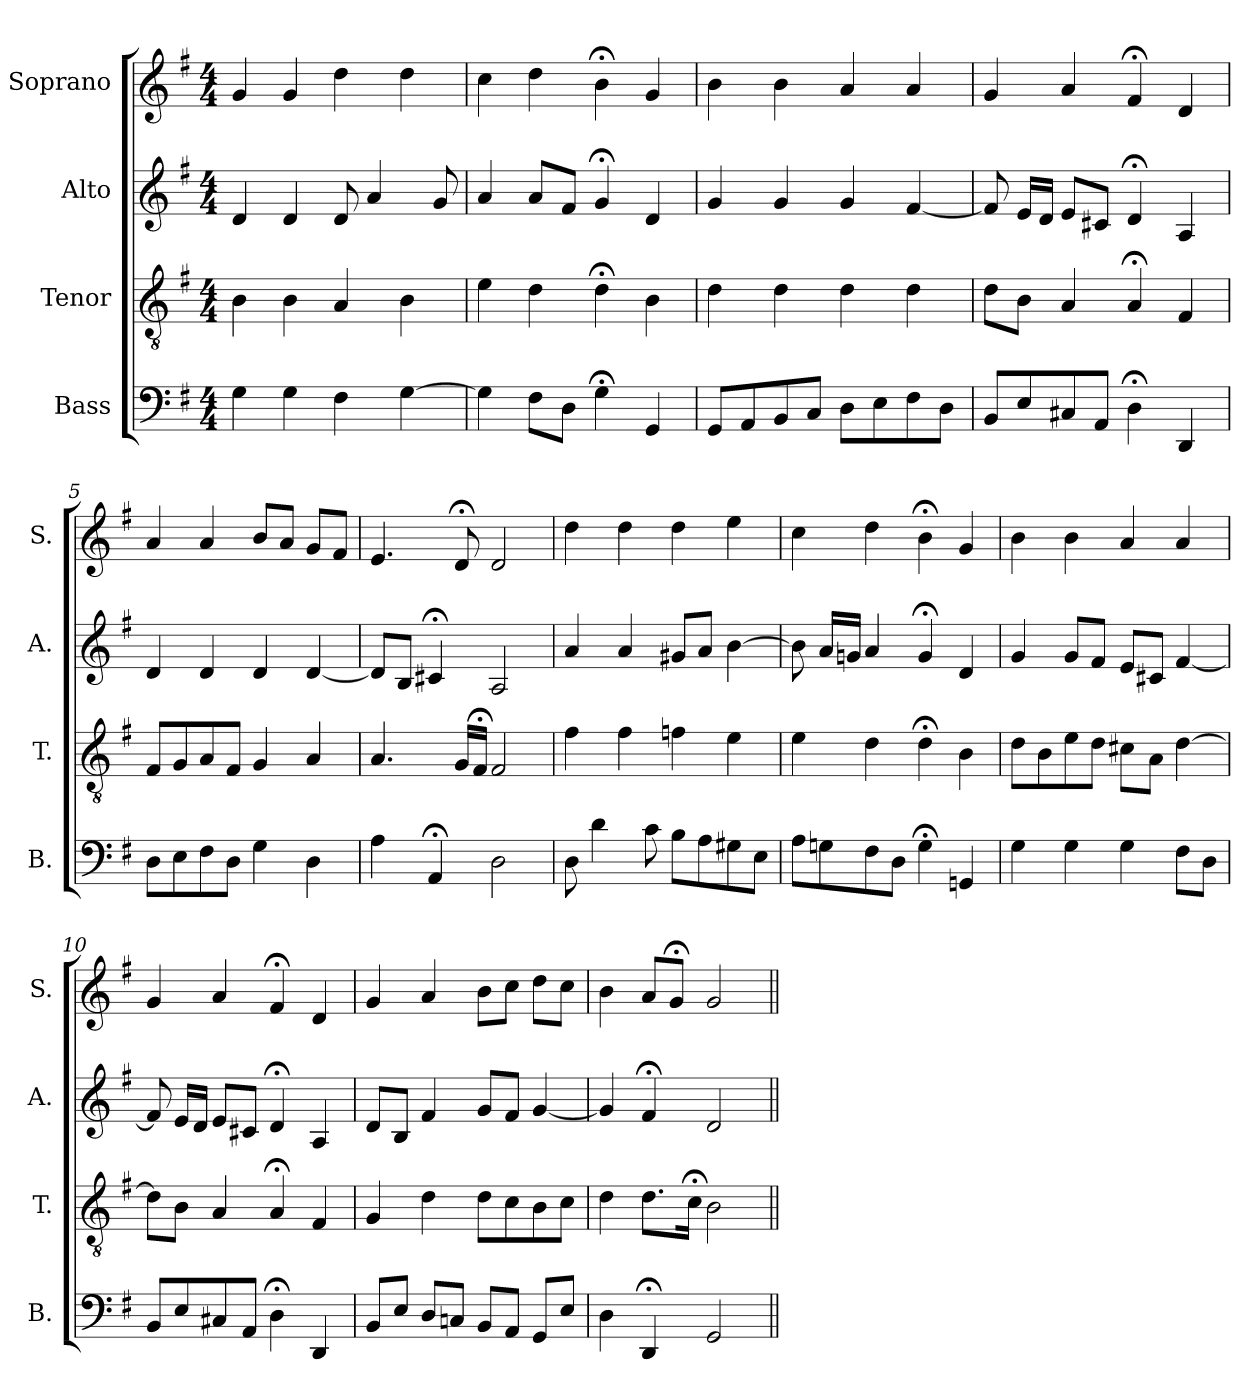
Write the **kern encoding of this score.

**kern	**kern	**kern	**kern
*part4	*part3	*part2	*part1
*staff4	*staff3	*staff2	*staff1
*I"Bass	*I"Tenor	*I"Alto	*I"Soprano
*I'B.	*I'T.	*I'A.	*I'S.
*clefF4	*clefGv2	*clefG2	*clefG2
*	*ITrd7c12	*	*
*k[f#]	*k[f#]	*k[f#]	*k[f#]
*G:	*G:	*G:	*G:
*M4/4	*M4/4	*M4/4	*M4/4
=1	=1	=1	=1
4G\	4BB\	4d/	4g/
4G\	4BB\	4d/	4g/
4F#\	4AA/	8d/	4dd\
.	.	4a/	.
[4G\	4BB\	.	4dd\
.	.	8g/	.
=2	=2	=2	=2
4G\]	4E\	4a/	4cc\
8F#\L	4D\	8a/L	4dd\
8D\J	.	8f#/J	.
4G;<\	4D;<\	4g;</	4b;<\
4GG/	4BB\	4d/	4g/
=3	=3	=3	=3
8GG/L	4D\	4g/	4b\
8AA/	.	.	.
8BB/	4D\	4g/	4b\
8C/J	.	.	.
8D\L	4D\	4g/	4a/
8E\	.	.	.
8F#\	4D\	[4f#/	4a/
8D\J	.	.	.
=4	=4	=4	=4
8BB/L	8D\L	8f#/]	4g/
8E/	8BB\J	16e/LL	.
.	.	16d/JJ	.
8C#X/	4AA/	8e/L	4a/
8AA/J	.	8c#X/J	.
4D;<\	4AA;</	4d;</	4f#;</
4DD/	4FF#/	4A/	4d/
!!LO:LB:g=z
=5	=5	=5	=5
8D\L	8FF#/L	4d/	4a/
8E\	8GG/	.	.
8F#\	8AA/	4d/	4a/
8D\J	8FF#/J	.	.
4G\	4GG/	4d/	8b/L
.	.	.	8a/J
4D\	4AA/	[4d/	8g/L
.	.	.	8f#/J
=6	=6	=6	=6
4A\	4.AA/	8d/L]	4.e/
.	.	8B/J	.
4AA;</	.	4c#X;</	.
.	16GG/LL	.	8d;</
.	16FF#;</JJ	.	.
2D\	2FF#/	2A/	2d/
=7	=7	=7	=7
8D\	4F#\	4a/	4dd\
4d\	.	.	.
.	4F#\	4a/	4dd\
8c\	.	.	.
8B\L	4Fn\	8g#X/L	4dd\
8A\	.	8a/J	.
8G#X\	4E\	[4b\	4ee\
8E\J	.	.	.
=8	=8	=8	=8
8A\L	4E\	8b\]	4cc\
8Gn\	.	16a/LL	.
.	.	16gn/JJ	.
8F#\	4D\	4a/	4dd\
8D\J	.	.	.
4G;<\	4D;<\	4g;</	4b;<\
4GGn/	4BB\	4d/	4g/
!!LO:PB:g=z
=9	=9	=9	=9
4G\	8D\L	4g/	4b\
.	8BB\	.	.
4G\	8E\	8g/L	4b\
.	8D\J	8f#/J	.
4G\	8C#X\L	8e/L	4a/
.	8AA\J	8c#X/J	.
8F#\L	[4D\	[4f#/	4a/
8D\J	.	.	.
=10	=10	=10	=10
8BB/L	8D\L]	8f#/]	4g/
8E/	8BB\J	16e/LL	.
.	.	16d/JJ	.
8C#X/	4AA/	8e/L	4a/
8AA/J	.	8c#X/J	.
4D;<\	4AA;</	4d;</	4f#;</
4DD/	4FF#/	4A/	4d/
=11	=11	=11	=11
8BB/L	4GG/	8d/L	4g/
8E/J	.	8B/J	.
8D/L	4D\	4f#/	4a/
8Cn/J	.	.	.
8BB/L	8D\L	8g/L	8b\L
8AA/J	8C\	8f#/J	8cc\J
8GG/L	8BB\	[4g/	8dd\L
8E/J	8C\J	.	8cc\J
=12	=12	=12	=12
4D\	4D\	4g/]	4b\
4DD;</	8.D\L	4f#;</	8a/L
.	.	.	8g;</J
.	16C;<\Jk	.	.
2GG/	2BB\	2d/	2g/
=||	=||	=||	=||
*-	*-	*-	*-
